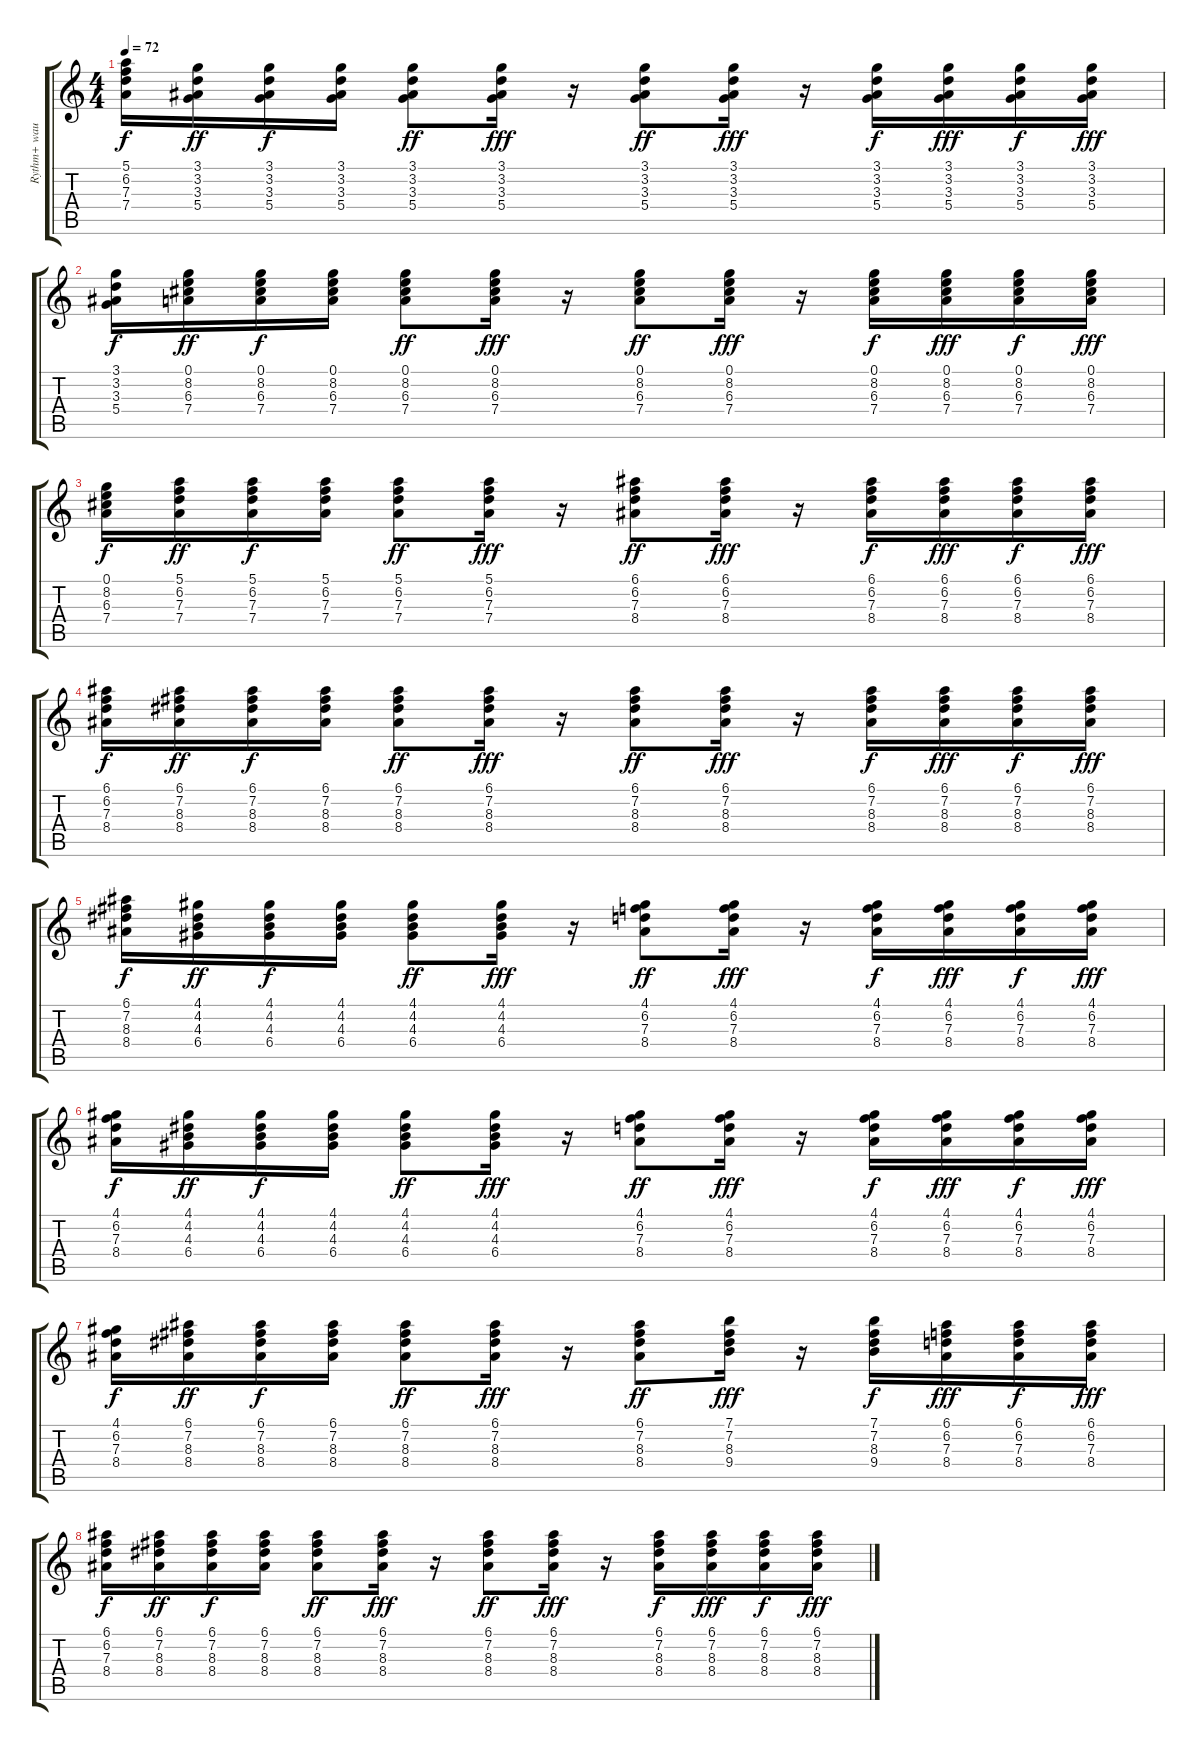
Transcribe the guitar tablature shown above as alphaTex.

\track ("Rythm+ wau 3 " "Rythm+ wau") {instrument acousticguitarsteel}
\staff {score tabs}
\tuning (E4 B3 G3 D3 A2 E2) {hide}
\ts (4 4)
\tempo 72
\clef g2
\ks c
(5.1 6.2 7.3 7.4).16{dy f} (3.1 3.2 3.3 5.4).16{dy ff} (3.1 3.2 3.3 5.4).16{dy f} (3.1 3.2 3.3 5.4).16 (3.1 3.2 3.3 5.4).8{dy ff} (3.1 3.2 3.3 5.4).16{dy fff} r.16 (3.1 3.2 3.3 5.4).8{dy ff} (3.1 3.2 3.3 5.4).16{dy fff} r.16 (3.1 3.2 3.3 5.4).16{dy f} (3.1 3.2 3.3 5.4).16{dy fff} (3.1 3.2 3.3 5.4).16{dy f} (3.1 3.2 3.3 5.4).16{dy fff} |
(3.1 3.2 3.3 5.4).16{dy f} (0.1 8.2 6.3 7.4).16{dy ff} (0.1 8.2 6.3 7.4).16{dy f} (0.1 8.2 6.3 7.4).16 (0.1 8.2 6.3 7.4).8{dy ff} (0.1 8.2 6.3 7.4).16{dy fff} r.16 (0.1 8.2 6.3 7.4).8{dy ff} (0.1 8.2 6.3 7.4).16{dy fff} r.16 (0.1 8.2 6.3 7.4).16{dy f} (0.1 8.2 6.3 7.4).16{dy fff} (0.1 8.2 6.3 7.4).16{dy f} (0.1 8.2 6.3 7.4).16{dy fff} |
(0.1 8.2 6.3 7.4).16{dy f} (5.1 6.2 7.3 7.4).16{dy ff} (5.1 6.2 7.3 7.4).16{dy f} (5.1 6.2 7.3 7.4).16 (5.1 6.2 7.3 7.4).8{dy ff} (5.1 6.2 7.3 7.4).16{dy fff} r.16 (6.1 6.2 7.3 8.4).8{dy ff} (6.1 6.2 7.3 8.4).16{dy fff} r.16 (6.1 6.2 7.3 8.4).16{dy f} (6.1 6.2 7.3 8.4).16{dy fff} (6.1 6.2 7.3 8.4).16{dy f} (6.1 6.2 7.3 8.4).16{dy fff} |
(6.1 6.2 7.3 8.4).16{dy f} (6.1 7.2 8.3 8.4).16{dy ff} (6.1 7.2 8.3 8.4).16{dy f} (6.1 7.2 8.3 8.4).16 (6.1 7.2 8.3 8.4).8{dy ff} (6.1 7.2 8.3 8.4).16{dy fff} r.16 (6.1 7.2 8.3 8.4).8{dy ff} (6.1 7.2 8.3 8.4).16{dy fff} r.16 (6.1 7.2 8.3 8.4).16{dy f} (6.1 7.2 8.3 8.4).16{dy fff} (6.1 7.2 8.3 8.4).16{dy f} (6.1 7.2 8.3 8.4).16{dy fff} |
(6.1 7.2 8.3 8.4).16{dy f} (4.1 4.2 4.3 6.4).16{dy ff} (4.1 4.2 4.3 6.4).16{dy f} (4.1 4.2 4.3 6.4).16 (4.1 4.2 4.3 6.4).8{dy ff} (4.1 4.2 4.3 6.4).16{dy fff} r.16 (4.1 6.2 7.3 8.4).8{dy ff} (4.1 6.2 7.3 8.4).16{dy fff} r.16 (4.1 6.2 7.3 8.4).16{dy f} (4.1 6.2 7.3 8.4).16{dy fff} (4.1 6.2 7.3 8.4).16{dy f} (4.1 6.2 7.3 8.4).16{dy fff} |
(4.1 6.2 7.3 8.4).16{dy f} (4.1 4.2 4.3 6.4).16{dy ff} (4.1 4.2 4.3 6.4).16{dy f} (4.1 4.2 4.3 6.4).16 (4.1 4.2 4.3 6.4).8{dy ff} (4.1 4.2 4.3 6.4).16{dy fff} r.16 (4.1 6.2 7.3 8.4).8{dy ff} (4.1 6.2 7.3 8.4).16{dy fff} r.16 (4.1 6.2 7.3 8.4).16{dy f} (4.1 6.2 7.3 8.4).16{dy fff} (4.1 6.2 7.3 8.4).16{dy f} (4.1 6.2 7.3 8.4).16{dy fff} |
(4.1 6.2 7.3 8.4).16{dy f} (6.1 7.2 8.3 8.4).16{dy ff} (6.1 7.2 8.3 8.4).16{dy f} (6.1 7.2 8.3 8.4).16 (6.1 7.2 8.3 8.4).8{dy ff} (6.1 7.2 8.3 8.4).16{dy fff} r.16 (6.1 7.2 8.3 8.4).8{dy ff} (7.1 7.2 8.3 9.4).16{dy fff} r.16 (7.1 7.2 8.3 9.4).16{dy f} (6.1 6.2 7.3 8.4).16{dy fff} (6.1 6.2 7.3 8.4).16{dy f} (6.1 6.2 7.3 8.4).16{dy fff} |
(6.1 6.2 7.3 8.4).16{dy f} (6.1 7.2 8.3 8.4).16{dy ff} (6.1 7.2 8.3 8.4).16{dy f} (6.1 7.2 8.3 8.4).16 (6.1 7.2 8.3 8.4).8{dy ff} (6.1 7.2 8.3 8.4).16{dy fff} r.16 (6.1 7.2 8.3 8.4).8{dy ff} (6.1 7.2 8.3 8.4).16{dy fff} r.16 (6.1 7.2 8.3 8.4).16{dy f} (6.1 7.2 8.3 8.4).16{dy fff} (6.1 7.2 8.3 8.4).16{dy f} (6.1 7.2 8.3 8.4).16{dy fff}
